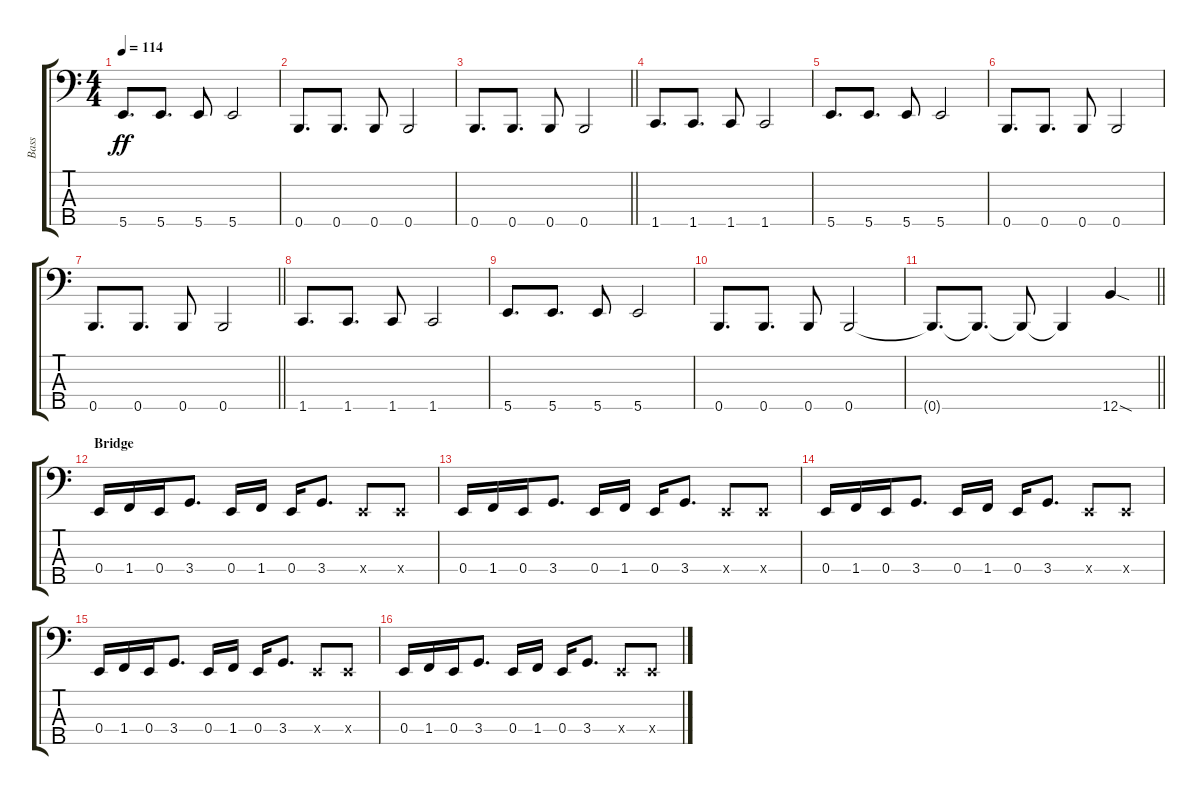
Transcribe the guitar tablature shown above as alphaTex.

\track ("Bass" "Bass") {instrument electricbassfinger}
\staff {score tabs}
\tuning (G2 D2 A1 E1 B0) {hide}
\ts (4 4)
\tempo 114
\clef f4
\ks c
5.5.8{d dy ff} 5.5.8{d} 5.5.8 5.5.2 |
0.5.8{d} 0.5.8{d} 0.5.8 0.5.2 |
\barLineRight lightlight
0.5.8{d} 0.5.8{d} 0.5.8 0.5.2 |
1.5.8{d} 1.5.8{d} 1.5.8 1.5.2 |
5.5.8{d} 5.5.8{d} 5.5.8 5.5.2 |
0.5.8{d} 0.5.8{d} 0.5.8 0.5.2 |
\barLineRight lightlight
0.5.8{d} 0.5.8{d} 0.5.8 0.5.2 |
1.5.8{d} 1.5.8{d} 1.5.8 1.5.2 |
5.5.8{d} 5.5.8{d} 5.5.8 5.5.2 |
0.5.8{d} 0.5.8{d} 0.5.8 0.5.2 |
\barLineRight lightlight
0.5{t}.8{d} 0.5{t}.8{d} 0.5{t}.8 0.5{t}.4 12.5{sod}.4 |
\section ("" "Bridge ")
0.4.16 1.4.16 0.4.16 3.4.8{d} 0.4.16 1.4.16 0.4.16 3.4.8{d} 0.4{x}.8 0.4{x}.8 |
0.4.16 1.4.16 0.4.16 3.4.8{d} 0.4.16 1.4.16 0.4.16 3.4.8{d} 0.4{x}.8 0.4{x}.8 |
0.4.16 1.4.16 0.4.16 3.4.8{d} 0.4.16 1.4.16 0.4.16 3.4.8{d} 0.4{x}.8 0.4{x}.8 |
0.4.16 1.4.16 0.4.16 3.4.8{d} 0.4.16 1.4.16 0.4.16 3.4.8{d} 0.4{x}.8 0.4{x}.8 |
0.4.16 1.4.16 0.4.16 3.4.8{d} 0.4.16 1.4.16 0.4.16 3.4.8{d} 0.4{x}.8 0.4{x}.8
